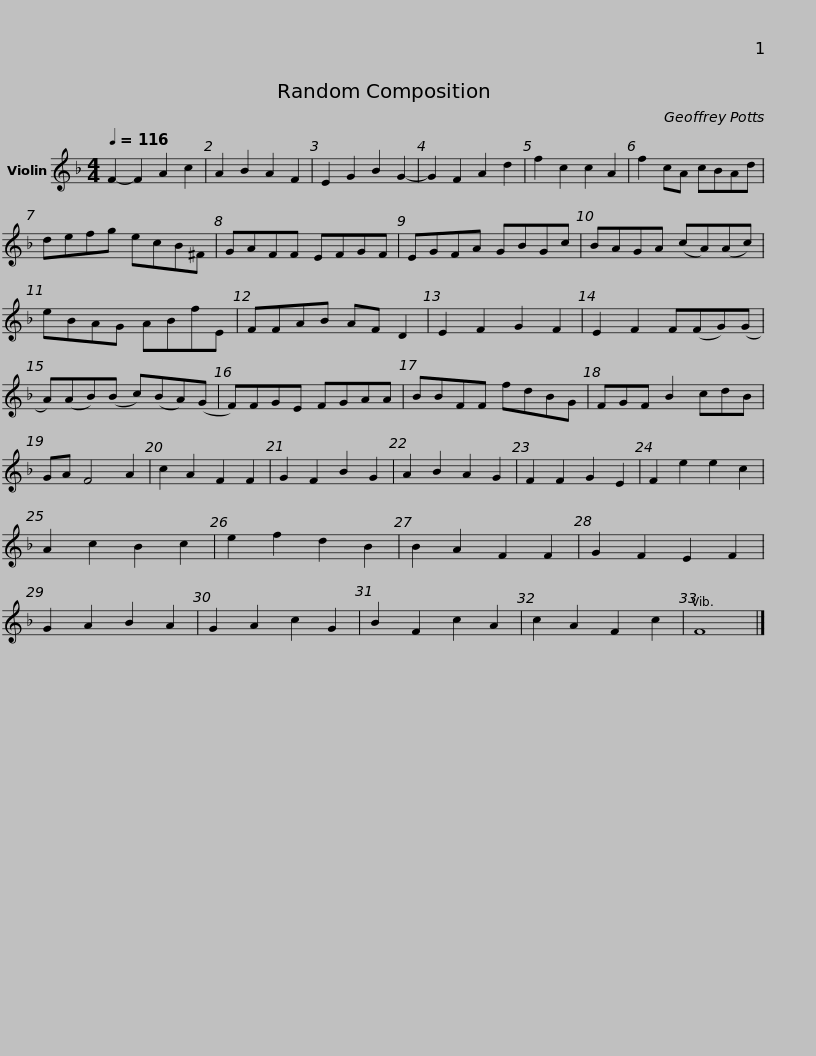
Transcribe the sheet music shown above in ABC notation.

X:1
L:1/8
Q:1/4=116
M:4/4
I:linebreak $
K:F
V:1 treble
V:1
 F2- F2 A2 c2 | A2 B2 A2 F2 | E2 G2 B2 G2- | G2 F2 A2 d2 | f2 c2 c2 A2 | %5
 f2 cA cBAd | defg ecB^F |$ GAFF EFGF | EGFA GBGc | BAGA (cA)(Ac) | %10
 eBAG ABfE | FFAB AF D2 | E2 F2 G2 F2 |$ E2 F2 F(FG)(G | A)(AB)(B c)(BA)(G | %15
 F)FGE FGAA | BBFF fdBG | FGF B2 cdB | GA F4 A2 | c2 A2 F2 F2 |$ %20
 G2 F2 B2 G2 | A2 B2 A2 G2 | F2 F2 G2 E2 | F2 e2 e2 c2 | A2 c2 B2 c2 | %25
 e2 f2 d2 B2 | B2 A2 F2 F2 | G2 F2 E2 F2 | G2 A2 B2 A2 | G2 A2 c2 G2 |$ %30
 B2 F2 c2 A2 | c2 A2 F2 c2 | F8 |] %33
